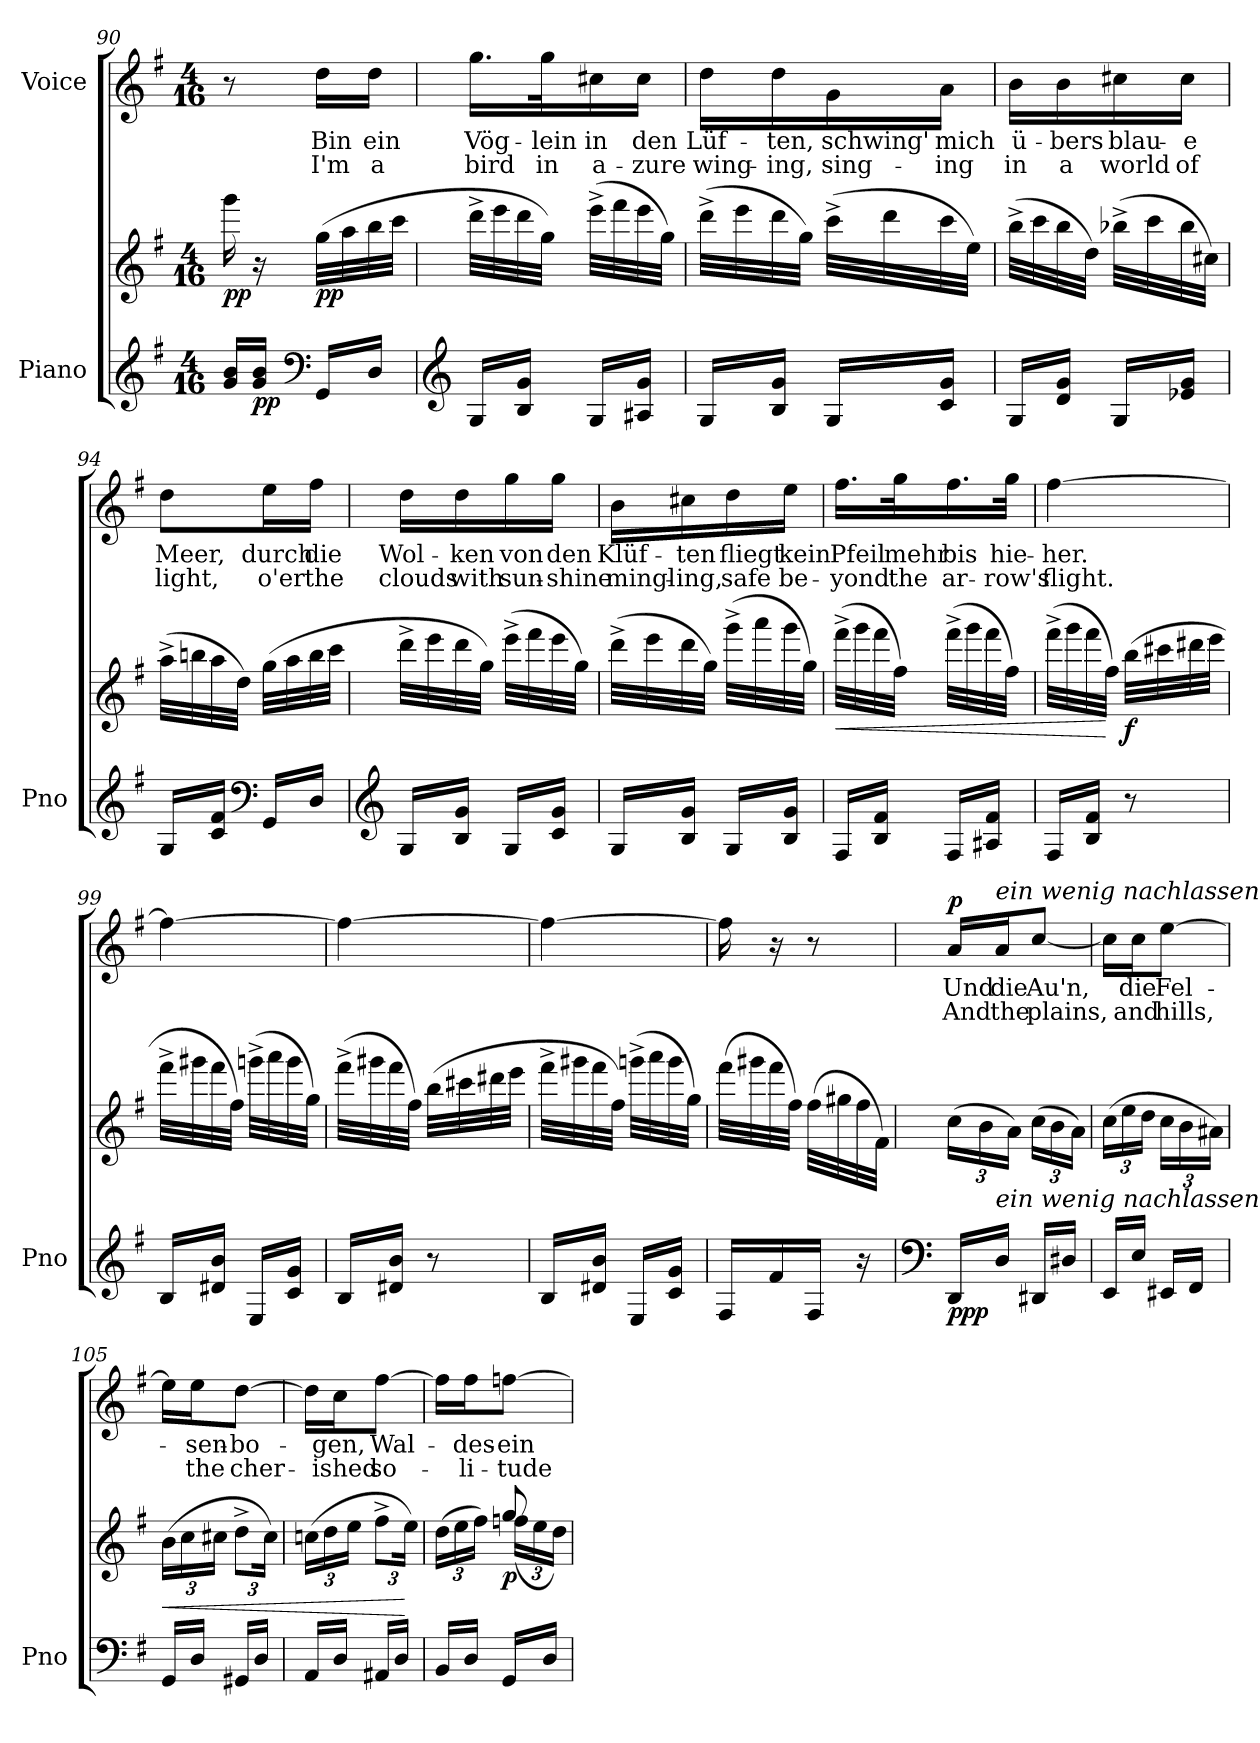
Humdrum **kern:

**kern	**kern	**dynam	**kern	**text	**text	**dynam
*part2	*part2	*part2	*part1	*part1	*part1	*part1
*staff3	*staff2	*staff2/3	*staff1	*staff1	*staff1	*staff1
*I"Piano	*	*	*I"Voice	*	*	*
*I'Pno	*	*	*	*	*	*
*clefG2	*clefG2	*	*clefG2	*	*	*
*k[f#]	*k[f#]	*	*k[f#]	*	*	*
*M4/16	*M4/16	*	*M4/16	*	*	*
=90	=90	=90	=90	=90	=90	=90
!	!	!LO:DY:b	!	!	!	!
16g/ 16b/LL	16ggg\	pp	8r	.	.	.
!	!	!LO:DY:b=2	!	!	!	!
16g/ 16b/JJ	16r	pp	.	.	.	.
*clefF4	*	*	*	*	*	*
!	!	!LO:DY:b	!	!LO:LY:b	!LO:LY:b	!
16GG/LL	(>32gg\LLL	pp	16dd\LL	Bin	I'm	.
.	32aa\	.	.	.	.	.
!	!	!	!	!LO:LY:b	!LO:LY:b	!
16D/JJ	32bb\	.	16dd\JJ	ein	a	.
.	32ccc\JJJ	.	.	.	.	.
=91	=91	=91	=91	=91	=91	=91
*clefG2	*	*	*	*	*	*
!	!	!	!	!LO:LY:b	!LO:LY:b	!
16G/LL	32ddd^\LLL	.	16.gg\LL	Vög-	bird	.
.	32eee\	.	.	.	.	.
16B/ 16g/JJ	32ddd\	.	.	.	.	.
!	!	!	!	!LO:LY:b	!LO:LY:b	!
.	32gg\JJJ)	.	32gg\K	-lein	in	.
!	!	!	!	!LO:LY:b	!LO:LY:b	!
16G/LL	(>32eee^\LLL	.	16cc#X\	in	a-	.
.	32fff#\	.	.	.	.	.
!	!	!	!	!LO:LY:b	!LO:LY:b	!
16A#X/ 16g/JJ	32eee\	.	16cc#\JJ	den	-zure	.
.	32gg\JJJ)	.	.	.	.	.
!!LO:PB:g=z
=92	=92	=92	=92	=92	=92	=92
!	!	!	!	!LO:LY:b	!LO:LY:b	!
16G/LL	(>32ddd^\LLL	.	16dd\LL	Lüf-	wing-	.
.	32eee\	.	.	.	.	.
!	!	!	!	!LO:LY:b	!LO:LY:b	!
16B/ 16g/JJ	32ddd\	.	16dd\	-ten,	-ing,	.
.	32gg\JJJ)	.	.	.	.	.
!	!	!	!	!LO:LY:b	!LO:LY:b	!
16G/LL	(>32ccc^\LLL	.	16g\	schwing'	sing-	.
.	32ddd\	.	.	.	.	.
!	!	!	!	!LO:LY:b	!LO:LY:b	!
16c/ 16g/JJ	32ccc\	.	16a\JJ	mich	-ing	.
.	32ee\JJJ)	.	.	.	.	.
=93	=93	=93	=93	=93	=93	=93
!	!	!	!	!LO:LY:b	!LO:LY:b	!
16G/LL	(>32bb^\LLL	.	16b\LL	ü-	in	.
.	32ccc\	.	.	.	.	.
!	!	!	!	!LO:LY:b	!LO:LY:b	!
16d/ 16g/JJ	32bb\	.	16b\	-bers	a	.
.	32dd\JJJ)	.	.	.	.	.
!	!	!	!	!LO:LY:b	!LO:LY:b	!
16G/LL	(>32bb-X^\LLL	.	16cc#X\	blau-	world	.
.	32ccc\	.	.	.	.	.
!	!	!	!	!LO:LY:b	!LO:LY:b	!
16e-X/ 16g/JJ	32bb-\	.	16cc#\JJ	-e	of	.
.	32cc#X\JJJ)	.	.	.	.	.
=94	=94	=94	=94	=94	=94	=94
!	!	!	!	!LO:LY:b	!LO:LY:b	!
16G/LL	(>32aa^\LLL	.	8dd\L	Meer,	light,	.
.	32bbn\	.	.	.	.	.
16c/ 16f#/JJ	32aa\	.	.	.	.	.
.	32dd\JJJ)	.	.	.	.	.
*clefF4	*	*	*	*	*	*
!	!	!	!	!LO:LY:b	!LO:LY:b	!
16GG/LL	(>32gg\LLL	.	16ee\L	durch	o'er	.
.	32aa\	.	.	.	.	.
!	!	!	!	!LO:LY:b	!LO:LY:b	!
16D/JJ	32bb\	.	16ff#\JJ	die	the	.
.	32ccc\JJJ	.	.	.	.	.
=95	=95	=95	=95	=95	=95	=95
*clefG2	*	*	*	*	*	*
!	!	!	!	!LO:LY:b	!LO:LY:b	!
16G/LL	32ddd^\LLL	.	16dd\LL	Wol-	clouds	.
.	32eee\	.	.	.	.	.
!	!	!	!	!LO:LY:b	!LO:LY:b	!
16B/ 16g/JJ	32ddd\	.	16dd\	-ken	with	.
.	32gg\JJJ)	.	.	.	.	.
!	!	!	!	!LO:LY:b	!LO:LY:b	!
16G/LL	(>32eee^\LLL	.	16gg\	von	sun-	.
.	32fff#\	.	.	.	.	.
!	!	!	!	!LO:LY:b	!LO:LY:b	!
16c/ 16g/JJ	32eee\	.	16gg\JJ	den	-shine	.
.	32gg\JJJ)	.	.	.	.	.
!!LO:PB:g=z
=96	=96	=96	=96	=96	=96	=96
!	!	!	!	!LO:LY:b	!LO:LY:b	!
16G/LL	(>32ddd^\LLL	.	16b\LL	Klüf-	mingl-	.
.	32eee\	.	.	.	.	.
!	!	!	!	!LO:LY:b	!LO:LY:b	!
16B/ 16g/JJ	32ddd\	.	16cc#X\	-ten	-ing,	.
.	32gg\JJJ)	.	.	.	.	.
!	!	!	!	!LO:LY:b	!LO:LY:b	!
16G/LL	(>32ggg^\LLL	.	16dd\	fliegt	safe	.
.	32aaa\	.	.	.	.	.
!	!	!	!	!LO:LY:b	!LO:LY:b	!
16B/ 16g/JJ	32ggg\	.	16ee\JJ	kein	be-	.
.	32gg\JJJ)	.	.	.	.	.
=97	=97	=97	=97	=97	=97	=97
!	!	!LO:HP:b	!	!LO:LY:b	!LO:LY:b	!
16F#/LL	(>32fff#^\LLL	<	16.ff#\LL	Pfeil	-yond	.
.	32ggg\	.	.	.	.	.
16B/ 16f#/JJ	32fff#\	.	.	.	.	.
!	!	!	!	!LO:LY:b	!LO:LY:b	!
.	32ff#\JJJ)	.	32gg\K	mehr	the	.
!	!	!	!	!LO:LY:b	!LO:LY:b	!
16F#/LL	(>32fff#^\LLL	.	16.ff#\	bis	ar-	.
.	32ggg\	.	.	.	.	.
16A#X/ 16f#/JJ	32fff#\	.	.	.	.	.
!	!	!	!	!LO:LY:b	!LO:LY:b	!
.	32ff#\JJJ)	.	32gg\JJk	hie-	-row's	.
=98	=98	=98	=98	=98	=98	=98
!	!	!	!	!LO:LY:b	!LO:LY:b	!
16F#/LL	(>32fff#^\LLL	.	[4ff#\	-her.	flight.	.
.	32ggg\	.	.	.	.	.
16B/ 16f#/JJ	32fff#\	.	.	.	.	.
.	32ff#\JJJ)	[	.	.	.	.
!	!	!LO:DY:b	!	!	!	!
8r	(>32bb\LLL	f	.	.	.	.
.	32ccc#X\	.	.	.	.	.
.	32ddd#X\	.	.	.	.	.
.	32eee\JJJ	.	.	.	.	.
=99	=99	=99	=99	=99	=99	=99
16B/LL	32fff#^\LLL	.	4ff#\_	.	.	.
.	32ggg#X\	.	.	.	.	.
16d#X/ 16b/JJ	32fff#\	.	.	.	.	.
.	32ff#\JJJ)	.	.	.	.	.
16E/LL	(>32gggn^\LLL	.	.	.	.	.
.	32aaa\	.	.	.	.	.
16c/ 16g/JJ	32ggg\	.	.	.	.	.
.	32gg\JJJ)	.	.	.	.	.
=100	=100	=100	=100	=100	=100	=100
16B/LL	(>32fff#^\LLL	.	4ff#\_	.	.	.
.	32ggg#X\	.	.	.	.	.
16d#X/ 16b/JJ	32fff#\	.	.	.	.	.
.	32ff#\JJJ)	.	.	.	.	.
8r	(>32bb\LLL	.	.	.	.	.
.	32ccc#X\	.	.	.	.	.
.	32ddd#X\	.	.	.	.	.
.	32eee\JJJ	.	.	.	.	.
!!LO:LB:g=z
=101	=101	=101	=101	=101	=101	=101
16B/LL	32fff#^\LLL	.	4ff#\_	.	.	.
.	32ggg#X\	.	.	.	.	.
16d#X/ 16b/JJ	32fff#\	.	.	.	.	.
.	32ff#\JJJ)	.	.	.	.	.
16E/LL	(>32gggn^\LLL	.	.	.	.	.
.	32aaa\	.	.	.	.	.
16c/ 16g/JJ	32ggg\	.	.	.	.	.
.	32gg\JJJ)	.	.	.	.	.
=102	=102	=102	=102	=102	=102	=102
16F#/LL	(>32fff#\LLL	.	16ff#\]	.	.	.
.	32ggg#X\	.	.	.	.	.
16f#/	32fff#\	.	16r	.	.	.
.	32ff#\JJJ)	.	.	.	.	.
16F#/JJ	(>32ff#\LLL	.	8r	.	.	.
.	32gg#X\	.	.	.	.	.
16r	32ff#\	.	.	.	.	.
.	32f#\JJJ)	.	.	.	.	.
=103	=103	=103	=103	=103	=103	=103
*clefF4	*	*	*	*	*	*
*	*Xbrackettup	*	*	*	*	*
*	*	*	*MM68	*	*	*
!	!	!LO:DY:b=2	!	!LO:LY:b	!LO:LY:b	!
!	!	!LO:DY:n=1:b	!	!	!	!LO:DY:a
16DD/LL	(>24cc\LL	pp p	16a/LL	Und	And	p
.	24b\	.	.	.	.	.
!	!	!	!LO:TX:a:i:t=ein wenig nachlassend	!	!	!
!LO:TX:a:i:t=ein wenig nachlassend	!	!	!	!	!	!
!	!	!	!	!LO:LY:b	!LO:LY:b	!
16D/JJ	.	.	16a/J	die	the	.
.	24a\JJ)	.	.	.	.	.
!	!	!	!	!LO:LY:b	!LO:LY:b	!
16DD#X/LL	(>24cc\LL	.	[8cc/J	Au'n,	plains,	.
.	24b\	.	.	.	.	.
16D#X/JJ	.	.	.	.	.	.
.	24a\JJ)	.	.	.	.	.
=104	=104	=104	=104	=104	=104	=104
*	*	*	*MM67	*	*	*
16EE/LL	(>24cc\LL	.	16cc\LL]	.	.	.
.	24ee\	.	.	.	.	.
!	!	!	!	!LO:LY:b	!LO:LY:b	!
16E/JJ	.	.	16cc\J	die	and	.
.	24dd\JJ	.	.	.	.	.
!	!	!	!	!LO:LY:b	!LO:LY:b	!
16EE#X/LL	24cc\LL	.	[8ee\J	Fel-	hills,	.
.	24b\	.	.	.	.	.
16FF#/JJ	.	.	.	.	.	.
.	24a#X\JJ)	.	.	.	.	.
=105	=105	=105	=105	=105	=105	=105
*	*	*	*MM66	*	*	*
!	!	!LO:HP:b	!	!	!	!
16GG/LL	(>24b\LL	<	16ee\LL]	.	.	.
.	24cc\	.	.	.	.	.
!	!	!	!	!LO:LY:b	!LO:LY:b	!
16D/JJ	.	.	16ee\J	-sen-	the	.
.	24cc#X\JJ	.	.	.	.	.
!	!	!	!	!LO:LY:b	!LO:LY:b	!
16GG#X/LL	12dd^\L	.	[8dd\J	-bo-	cher-	.
16D/JJ	.	.	.	.	.	.
.	24cc#\Jk)	.	.	.	.	.
!!LO:LB:g=z
=106	=106	=106	=106	=106	=106	=106
*	*	*	*MM65	*	*	*
16AA/LL	(>24ccn\LL	.	16dd\LL]	.	.	.
.	24dd\	.	.	.	.	.
!	!	!	!	!LO:LY:b	!LO:LY:b	!
16D/JJ	.	.	16cc\J	-gen,	-ished	.
.	24ee\JJ	.	.	.	.	.
!	!	!	!	!LO:LY:b	!LO:LY:b	!
16AA#X/LL	12ff#^\L	.	[8ff#\J	Wal-	so-	.
16D/JJ	.	.	.	.	.	.
.	24ee\Jk)	[	.	.	.	.
=107	=107	=107	=107	=107	=107	=107
*	*	*	*MM64	*	*	*
*	*^	*	*	*	*	*
16BB/LL	8rddyy	(>24dd\LL	.	16ff#\LL]	.	.	.
.	.	24ee\	.	.	.	.	.
!	!	!	!	!	!LO:LY:b	!LO:LY:b	!
16D/JJ	.	.	.	16ff#\J	-des-	-li-	.
.	.	24ff#\JJ)	.	.	.	.	.
!	!	!	!LO:DY:b	!	!LO:LY:b	!LO:LY:b	!
16GG/LL	8gg/	(>24ffn\LL	p	[8ffn\J	-ein-	-tude	.
.	.	24ee\	.	.	.	.	.
16D/JJ	.	.	.	.	.	.	.
.	.	24dd\JJ)	.	.	.	.	.
*	*v	*v	*	*	*	*	*
=	=	=	=	=	=	=
*-	*-	*-	*-	*-	*-	*-
